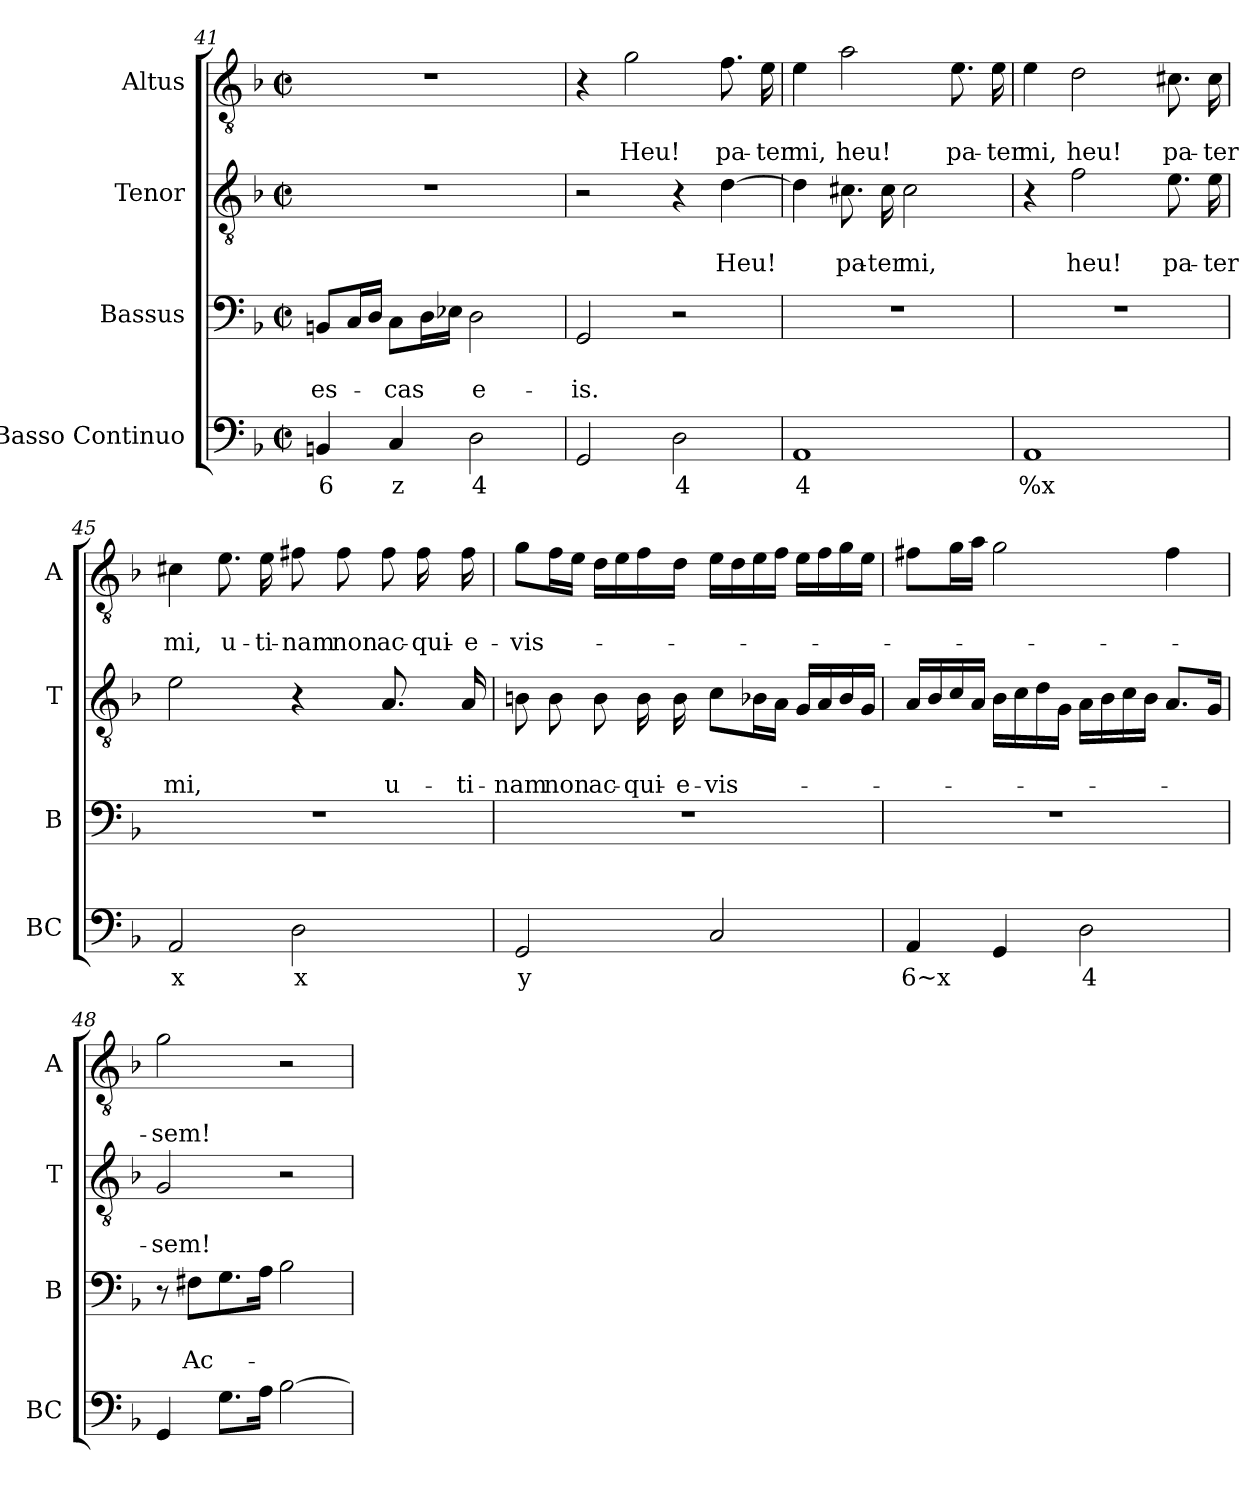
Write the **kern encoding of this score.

**kern	**text	**kern	**text	**text	**kern	**text	**text	**kern	**text	**text
*part4	*part4	*part3	*part3	*part3	*part2	*part2	*part2	*part1	*part1	*part1
*staff4	*staff4	*staff3	*staff3	*staff3	*staff2	*staff2	*staff2	*staff1	*staff1	*staff1
*I"Basso Continuo	*	*I"Bassus	*	*	*I"Tenor	*	*	*I"Altus	*	*
*I'BC	*	*I'B	*	*	*I'T	*	*	*I'A	*	*
!!LO:LB:g=z
*clefF4	*	*clefF4	*	*	*clefGv2	*	*	*clefGv2	*	*
*k[b-]	*	*k[b-]	*	*	*k[b-]	*	*	*k[b-]	*	*
*F:	*	*F:	*	*	*F:	*	*	*F:	*	*
*M2/2	*	*M2/2	*	*	*M2/2	*	*	*M2/2	*	*
*met(c|)	*	*met(c|)	*	*	*met(c|)	*	*	*met(c|)	*	*
=41	=41	=41	=41	=41	=41	=41	=41	=41	=41	=41
*^	*	*	*	*	*	*	*	*	*	*
!	!	!LO:LY:b	!	!	!	!	!	!	!	!	!
!	!	!	!	!	!LO:LY:b	!	!	!	!	!	!
4BBn/	4ryy	6	8BBn/L	.	-es-	1r	.	.	1r	.	.
.	.	.	16C/L	.	.	.	.	.	.	.	.
.	.	.	16D/JJ	.	.	.	.	.	.	.	.
!	!	!LO:LY:b	!	!	!	!	!	!	!	!	!
!	!	!	!	!	!LO:LY:b	!	!	!	!	!	!
4C/	4ryy	z	8C\L	.	-cas	.	.	.	.	.	.
.	.	.	16D\L	.	.	.	.	.	.	.	.
.	.	.	16E-X\JJ	.	.	.	.	.	.	.	.
!	!	!LO:LY:b	!	!	!	!	!	!	!	!	!
!	!	!	!	!	!LO:LY:b	!	!	!	!	!	!
2D\	4ryy	4	2D\	.	e-	.	.	.	.	.	.
!	!	!LO:LY:b	!	!	!	!	!	!	!	!	!
.	4ryy	3~x	.	.	.	.	.	.	.	.	.
=42	=42	=42	=42	=42	=42	=42	=42	=42	=42	=42	=42
!	!	!	!	!	!LO:LY:b	!	!	!	!	!	!
2GG/	4ryy	.	2GG/	.	-is.	2r	.	.	4r	.	.
!	!	!	!	!	!	!	!	!	!	!	!LO:LY:b
.	4ryy	.	.	.	.	.	.	.	2g\	.	Heu!
!	!	!LO:LY:b	!	!	!	!	!	!	!	!	!
2D\	4ryy	4	2r	.	.	4r	.	.	.	.	.
!	!	!LO:LY:b	!	!	!	!	!	!	!	!	!
!	!	!	!	!	!	!	!	!LO:LY:b	!	!	!
!	!	!	!	!	!	!	!	!	!	!	!LO:LY:b
.	4ryy	3	.	.	.	[4d\	.	Heu!	8.f\	.	pa-
!	!	!	!	!	!	!	!	!	!	!	!LO:LY:b
.	.	.	.	.	.	.	.	.	16e\	.	-ter
=43	=43	=43	=43	=43	=43	=43	=43	=43	=43	=43	=43
!	!	!LO:LY:b	!	!	!	!	!	!	!	!	!
!	!	!	!	!	!	!	!	!	!	!	!LO:LY:b
1AA	4ryy	4	1r	.	.	4d\]	.	.	4e\	.	mi,
!	!	!LO:LY:b	!	!	!	!	!	!	!	!	!
!	!	!	!	!	!	!	!	!LO:LY:b	!	!	!
!	!	!	!	!	!	!	!	!	!	!	!LO:LY:b
.	4ryy	x	.	.	.	8.c#X\	.	pa-	2a\	.	heu!
!	!	!	!	!	!	!	!	!LO:LY:b	!	!	!
.	.	.	.	.	.	16c#\	.	-ter	.	.	.
!	!	!	!	!	!	!	!	!LO:LY:b	!	!	!
.	2ryy	.	.	.	.	2c#\	.	mi,	.	.	.
!	!	!	!	!	!	!	!	!	!	!	!LO:LY:b
.	.	.	.	.	.	.	.	.	8.e\	.	pa-
!	!	!	!	!	!	!	!	!	!	!	!LO:LY:b
.	.	.	.	.	.	.	.	.	16e\	.	-ter
=44	=44	=44	=44	=44	=44	=44	=44	=44	=44	=44	=44
!	!	!LO:LY:b	!	!	!	!	!	!	!	!	!
!	!	!	!	!	!	!	!	!	!	!	!LO:LY:b
1AA	4ryy	%x	1r	.	.	4r	.	.	4e\	.	mi,
!	!	!LO:LY:b	!	!	!	!	!	!	!	!	!
!	!	!	!	!	!	!	!	!LO:LY:b	!	!	!
!	!	!	!	!	!	!	!	!	!	!	!LO:LY:b
.	4ryy	^4	.	.	.	2f\	.	heu!	2d\	.	heu!
.	4ryy	.	.	.	.	.	.	.	.	.	.
!	!	!LO:LY:b	!	!	!	!	!	!	!	!	!
!	!	!	!	!	!	!	!	!LO:LY:b	!	!	!
!	!	!	!	!	!	!	!	!	!	!	!LO:LY:b
.	4ryy	%3~x	.	.	.	8.e\	.	pa-	8.c#X\	.	pa-
!	!	!	!	!	!	!	!	!LO:LY:b	!	!	!
!	!	!	!	!	!	!	!	!	!	!	!LO:LY:b
.	.	.	.	.	.	16e\	.	-ter	16c#\	.	-ter
*v	*v	*	*	*	*	*	*	*	*	*	*
!!LO:LB:g=z
=45	=45	=45	=45	=45	=45	=45	=45	=45	=45	=45
!	!LO:LY:b	!	!	!	!	!	!	!	!	!
!	!	!	!	!	!	!	!LO:LY:b	!	!	!
!	!	!	!	!	!	!	!	!	!	!LO:LY:b
2AA/	x	1r	.	.	2e\	.	mi,	4c#X\	.	mi,
!	!	!	!	!	!	!	!	!	!	!LO:LY:b
.	.	.	.	.	.	.	.	8.e\	.	u-
!	!	!	!	!	!	!	!	!	!	!LO:LY:b
.	.	.	.	.	.	.	.	16e\	.	-ti-
!	!LO:LY:b	!	!	!	!	!	!	!	!	!
!	!	!	!	!	!	!	!	!	!	!LO:LY:b
2D\	x	.	.	.	4r	.	.	8f#X\	.	-nam
!	!	!	!	!	!	!	!	!	!	!LO:LY:b
.	.	.	.	.	.	.	.	8f#\	.	non
!	!	!	!	!	!	!	!LO:LY:b	!	!	!
!	!	!	!	!	!	!	!	!	!	!LO:LY:b
.	.	.	.	.	8.A/	.	u-	8f#\	.	ac-
!	!	!	!	!	!	!	!	!	!	!LO:LY:b
.	.	.	.	.	.	.	.	16f#\	.	-qui-
!	!	!	!	!	!	!	!LO:LY:b	!	!	!
!	!	!	!	!	!	!	!	!	!	!LO:LY:b
.	.	.	.	.	16A/	.	-ti-	16f#\	.	-e-
=46	=46	=46	=46	=46	=46	=46	=46	=46	=46	=46
!	!LO:LY:b	!	!	!	!	!	!	!	!	!
!	!	!	!	!	!	!	!LO:LY:b	!	!	!
!	!	!	!	!	!	!	!	!	!	!LO:LY:b
2GG/	y	1r	.	.	8Bn\	.	-nam	8g\L	.	-vis-
!	!	!	!	!	!	!	!LO:LY:b	!	!	!
.	.	.	.	.	8B\	.	non	16f\L	.	.
.	.	.	.	.	.	.	.	16e\JJ	.	.
!	!	!	!	!	!	!	!LO:LY:b	!	!	!
.	.	.	.	.	8B\	.	ac-	16d\LL	.	.
.	.	.	.	.	.	.	.	16e\	.	.
!	!	!	!	!	!	!	!LO:LY:b	!	!	!
.	.	.	.	.	16B\	.	-qui-	16f\	.	.
!	!	!	!	!	!	!	!LO:LY:b	!	!	!
.	.	.	.	.	16B\	.	-e-	16d\JJ	.	.
!	!	!	!	!	!	!	!LO:LY:b	!	!	!
2C/	.	.	.	.	8c\L	.	-vis-	16e\LL	.	.
.	.	.	.	.	.	.	.	16d\	.	.
.	.	.	.	.	16B-X\L	.	.	16e\	.	.
.	.	.	.	.	16A\JJ	.	.	16f\JJ	.	.
.	.	.	.	.	16G/LL	.	.	16e\LL	.	.
.	.	.	.	.	16A/	.	.	16f\	.	.
.	.	.	.	.	16B-/	.	.	16g\	.	.
.	.	.	.	.	16G/JJ	.	.	16e\JJ	.	.
!!LO:PB:g=z
=47	=47	=47	=47	=47	=47	=47	=47	=47	=47	=47
*^	*	*	*	*	*	*	*	*	*	*
!	!	!LO:LY:b	!	!	!	!	!	!	!	!	!
4AA/	4ryy	6~x	1r	.	.	16A/LL	.	.	8f#X\L	.	.
.	.	.	.	.	.	16B-/	.	.	.	.	.
.	.	.	.	.	.	16c/	.	.	16g\L	.	.
.	.	.	.	.	.	16A/JJ	.	.	16a\JJ	.	.
4GG/	4ryy	.	.	.	.	16B-\LL	.	.	2g\	.	.
.	.	.	.	.	.	16c\	.	.	.	.	.
.	.	.	.	.	.	16d\	.	.	.	.	.
.	.	.	.	.	.	16G\JJ	.	.	.	.	.
!	!	!LO:LY:b	!	!	!	!	!	!	!	!	!
2D\	4ryy	4	.	.	.	16A\LL	.	.	.	.	.
.	.	.	.	.	.	16B-\	.	.	.	.	.
.	.	.	.	.	.	16c\	.	.	.	.	.
.	.	.	.	.	.	16B-\JJ	.	.	.	.	.
!	!	!LO:LY:b	!	!	!	!	!	!	!	!	!
.	4ryy	3~x	.	.	.	8.A/L	.	.	4f#\	.	.
.	.	.	.	.	.	16G/Jk	.	.	.	.	.
*v	*v	*	*	*	*	*	*	*	*	*	*
=48	=48	=48	=48	=48	=48	=48	=48	=48	=48	=48
!	!	!	!	!	!	!	!LO:LY:b	!	!	!
!	!	!	!	!	!	!	!	!	!	!LO:LY:b
4GG/	.	8r	.	.	2G/	.	-sem!	2g\	.	-sem!
!	!	!	!	!LO:LY:b	!	!	!	!	!	!
.	.	8F#X\L	.	Ac-	.	.	.	.	.	.
8.G\L	.	8.G\	.	.	.	.	.	.	.	.
16A\Jk	.	16A\Jk	.	.	.	.	.	.	.	.
[2B-\	.	2B-\	.	.	2r	.	.	2r	.	.
=	=	=	=	=	=	=	=	=	=	=
*-	*-	*-	*-	*-	*-	*-	*-	*-	*-	*-
